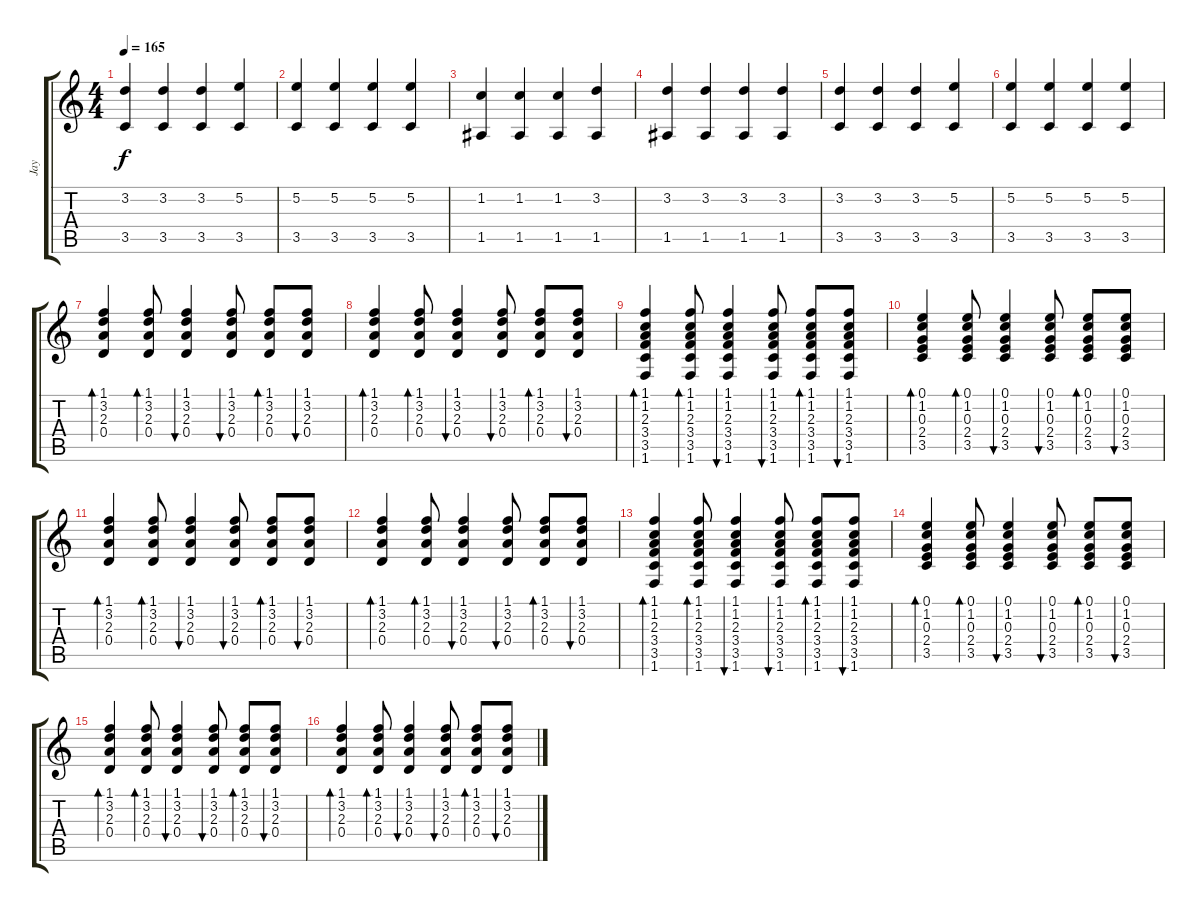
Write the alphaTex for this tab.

\track ("Jay" "Jay") {instrument acousticguitarsteel}
\staff {score tabs}
\tuning (E4 B3 G3 D3 A2 E2) {hide}
\ts (4 4)
\tempo 165
\clef g2
\ks c
(3.2 3.5).4{dy f} (3.2 3.5).4 (3.2 3.5).4 (5.2 3.5).4 |
(5.2 3.5).4 (5.2 3.5).4 (5.2 3.5).4 (5.2 3.5).4 |
(1.2 1.5).4 (1.2 1.5).4 (1.2 1.5).4 (3.2 1.5).4 |
(3.2 1.5).4 (3.2 1.5).4 (3.2 1.5).4 (3.2 1.5).4 |
(3.2 3.5).4 (3.2 3.5).4 (3.2 3.5).4 (5.2 3.5).4 |
(5.2 3.5).4 (5.2 3.5).4 (5.2 3.5).4 (5.2 3.5).4 |
(1.1 3.2 2.3 0.4).4{bd 240} (1.1 3.2 2.3 0.4).8{bd 240} (1.1 3.2 2.3 0.4).4{bu 240} (1.1 3.2 2.3 0.4).8{bu 240} (1.1 3.2 2.3 0.4).8{bd 60} (1.1 3.2 2.3 0.4).8{bu 60} |
(1.1 3.2 2.3 0.4).4{bd 60} (1.1 3.2 2.3 0.4).8{bd 60} (1.1 3.2 2.3 0.4).4{bu 60} (1.1 3.2 2.3 0.4).8{bu 60} (1.1 3.2 2.3 0.4).8{bd 60} (1.1 3.2 2.3 0.4).8{bu 60} |
(1.1 1.2 2.3 3.4 3.5 1.6).4{bd 60} (1.1 1.2 2.3 3.4 3.5 1.6).8{bd 60} (1.1 1.2 2.3 3.4 3.5 1.6).4{bu 60} (1.1 1.2 2.3 3.4 3.5 1.6).8{bu 60} (1.1 1.2 2.3 3.4 3.5 1.6).8{bd 60} (1.1 1.2 2.3 3.4 3.5 1.6).8{bu 60} |
(0.1 1.2 0.3 2.4 3.5).4{bd 240} (0.1 1.2 0.3 2.4 3.5).8{bd 60} (0.1 1.2 0.3 2.4 3.5).4{bu 60} (0.1 1.2 0.3 2.4 3.5).8{bu 60} (0.1 1.2 0.3 2.4 3.5).8{bd 60} (0.1 1.2 0.3 2.4 3.5).8{bu 240} |
(1.1 3.2 2.3 0.4).4{bd 240} (1.1 3.2 2.3 0.4).8{bd 240} (1.1 3.2 2.3 0.4).4{bu 240} (1.1 3.2 2.3 0.4).8{bu 240} (1.1 3.2 2.3 0.4).8{bd 60} (1.1 3.2 2.3 0.4).8{bu 60} |
(1.1 3.2 2.3 0.4).4{bd 60} (1.1 3.2 2.3 0.4).8{bd 60} (1.1 3.2 2.3 0.4).4{bu 60} (1.1 3.2 2.3 0.4).8{bu 60} (1.1 3.2 2.3 0.4).8{bd 60} (1.1 3.2 2.3 0.4).8{bu 60} |
(1.1 1.2 2.3 3.4 3.5 1.6).4{bd 60} (1.1 1.2 2.3 3.4 3.5 1.6).8{bd 60} (1.1 1.2 2.3 3.4 3.5 1.6).4{bu 60} (1.1 1.2 2.3 3.4 3.5 1.6).8{bu 60} (1.1 1.2 2.3 3.4 3.5 1.6).8{bd 60} (1.1 1.2 2.3 3.4 3.5 1.6).8{bu 60} |
(0.1 1.2 0.3 2.4 3.5).4{bd 240} (0.1 1.2 0.3 2.4 3.5).8{bd 60} (0.1 1.2 0.3 2.4 3.5).4{bu 60} (0.1 1.2 0.3 2.4 3.5).8{bu 60} (0.1 1.2 0.3 2.4 3.5).8{bd 60} (0.1 1.2 0.3 2.4 3.5).8{bu 240} |
(1.1 3.2 2.3 0.4).4{bd 240} (1.1 3.2 2.3 0.4).8{bd 240} (1.1 3.2 2.3 0.4).4{bu 240} (1.1 3.2 2.3 0.4).8{bu 240} (1.1 3.2 2.3 0.4).8{bd 60} (1.1 3.2 2.3 0.4).8{bu 60} |
(1.1 3.2 2.3 0.4).4{bd 60} (1.1 3.2 2.3 0.4).8{bd 60} (1.1 3.2 2.3 0.4).4{bu 60} (1.1 3.2 2.3 0.4).8{bu 60} (1.1 3.2 2.3 0.4).8{bd 60} (1.1 3.2 2.3 0.4).8{bu 60}
